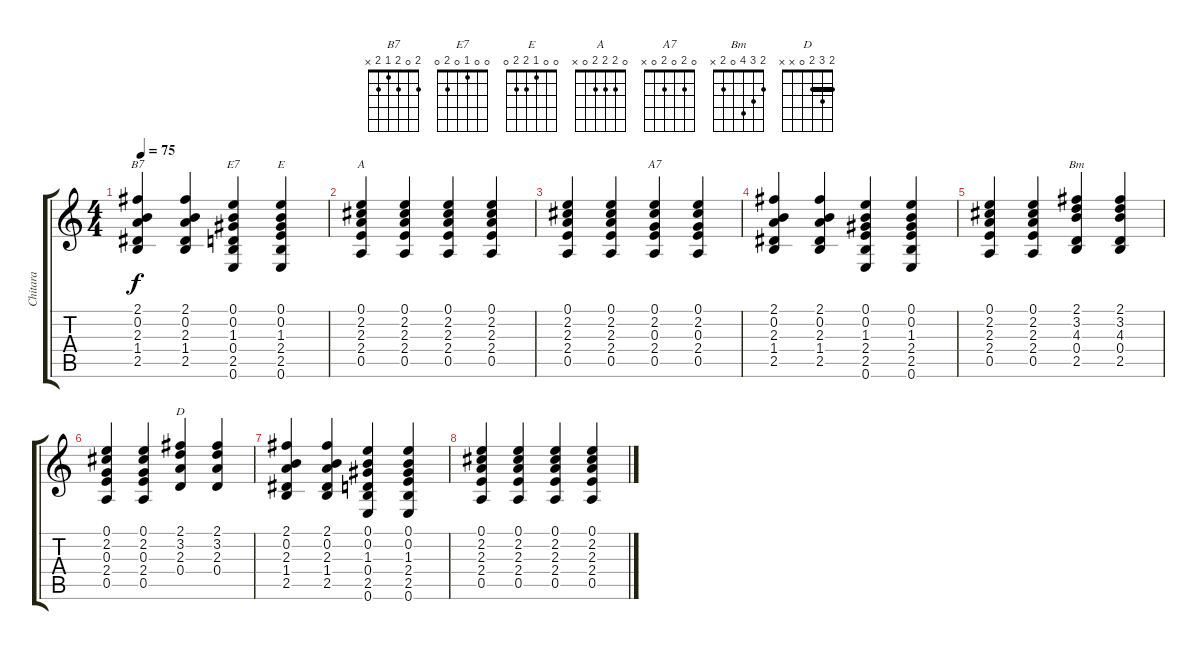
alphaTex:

\track ("Chitara" "Chitara") {instrument acousticguitarsteel}
\staff {score tabs}
\tuning (E4 B3 G3 D3 A2 E2) {hide}
\chord ("B7" 2 0 2 1 2 x)
\chord ("E7" 0 0 1 0 2 0)
\chord ("E" 0 0 1 2 2 0)
\chord ("A" 0 2 2 2 0 x)
\chord ("A7" 0 2 0 2 0 x)
\chord ("Bm" 2 3 4 0 2 x)
\chord ("D" 2 3 2 0 x x) {barre 2}
\ts (4 4)
\tempo 75
\clef g2
\ks c
(2.1 0.2 2.3 1.4 2.5).4{ch "B7" dy f} (2.1 0.2 2.3 1.4 2.5).4 (0.1 0.2 1.3 0.4 2.5 0.6).4{ch "E7"} (0.1 0.2 1.3 2.4 2.5 0.6).4{ch "E"} |
(0.1 2.2 2.3 2.4 0.5).4{ch "A"} (0.1 2.2 2.3 2.4 0.5).4 (0.1 2.2 2.3 2.4 0.5).4 (0.1 2.2 2.3 2.4 0.5).4 |
(0.1 2.2 2.3 2.4 0.5).4 (0.1 2.2 2.3 2.4 0.5).4 (0.1 2.2 0.3 2.4 0.5).4{ch "A7"} (0.1 2.2 0.3 2.4 0.5).4 |
(2.1 0.2 2.3 1.4 2.5).4 (2.1 0.2 2.3 1.4 2.5).4 (0.1 0.2 1.3 2.4 2.5 0.6).4 (0.1 0.2 1.3 2.4 2.5 0.6).4 |
(0.1 2.2 2.3 2.4 0.5).4 (0.1 2.2 2.3 2.4 0.5).4 (2.1 3.2 4.3 0.4 2.5).4{ch "Bm"} (2.1 3.2 4.3 0.4 2.5).4 |
(0.1 2.2 0.3 2.4 0.5).4 (0.1 2.2 0.3 2.4 0.5).4 (2.1 3.2 2.3 0.4).4{ch "D"} (2.1 3.2 2.3 0.4).4 |
(2.1 0.2 2.3 1.4 2.5).4 (2.1 0.2 2.3 1.4 2.5).4 (0.1 0.2 1.3 0.4 2.5 0.6).4 (0.1 0.2 1.3 2.4 2.5 0.6).4 |
(0.1 2.2 2.3 2.4 0.5).4 (0.1 2.2 2.3 2.4 0.5).4 (0.1 2.2 2.3 2.4 0.5).4 (0.1 2.2 2.3 2.4 0.5).4
